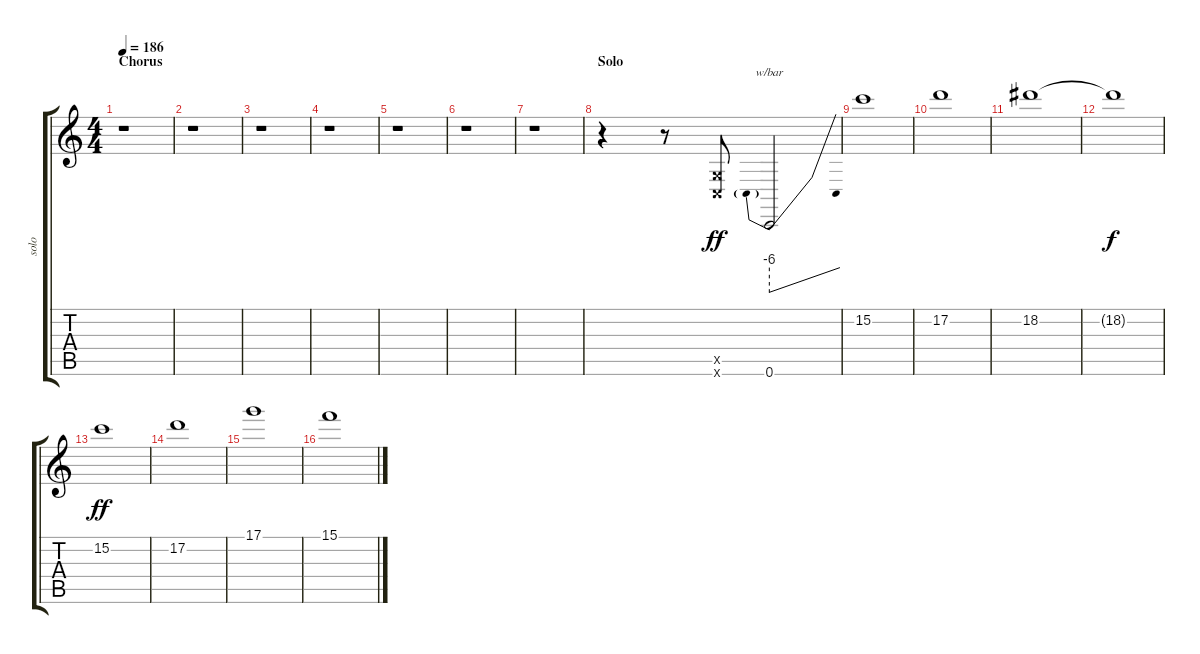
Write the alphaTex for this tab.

\track ("solo" "solo") {instrument distortionguitar}
\staff {score tabs}
\tuning (D4 A3 F3 C3 G2 C2) {hide}
\ts (4 4)
\section ("" "Chorus")
\tempo 186
\clef g2
\ks c
r.1{dy ff} |
r.1 |
r.1 |
r.1 |
r.1 |
r.1 |
r.1 |
\section ("" "Solo")
r.4{instrument overdrivenguitar} r.8 (0.5{x} 0.6{x}).8 0.6.2{tbe (predivedive default 0 -24 60 0)} |
15.2.1 |
17.2.1 |
18.2.1 |
18.2{t}.1{dy f} |
15.2.1{dy ff} |
17.2.1 |
17.1.1 |
15.1.1
